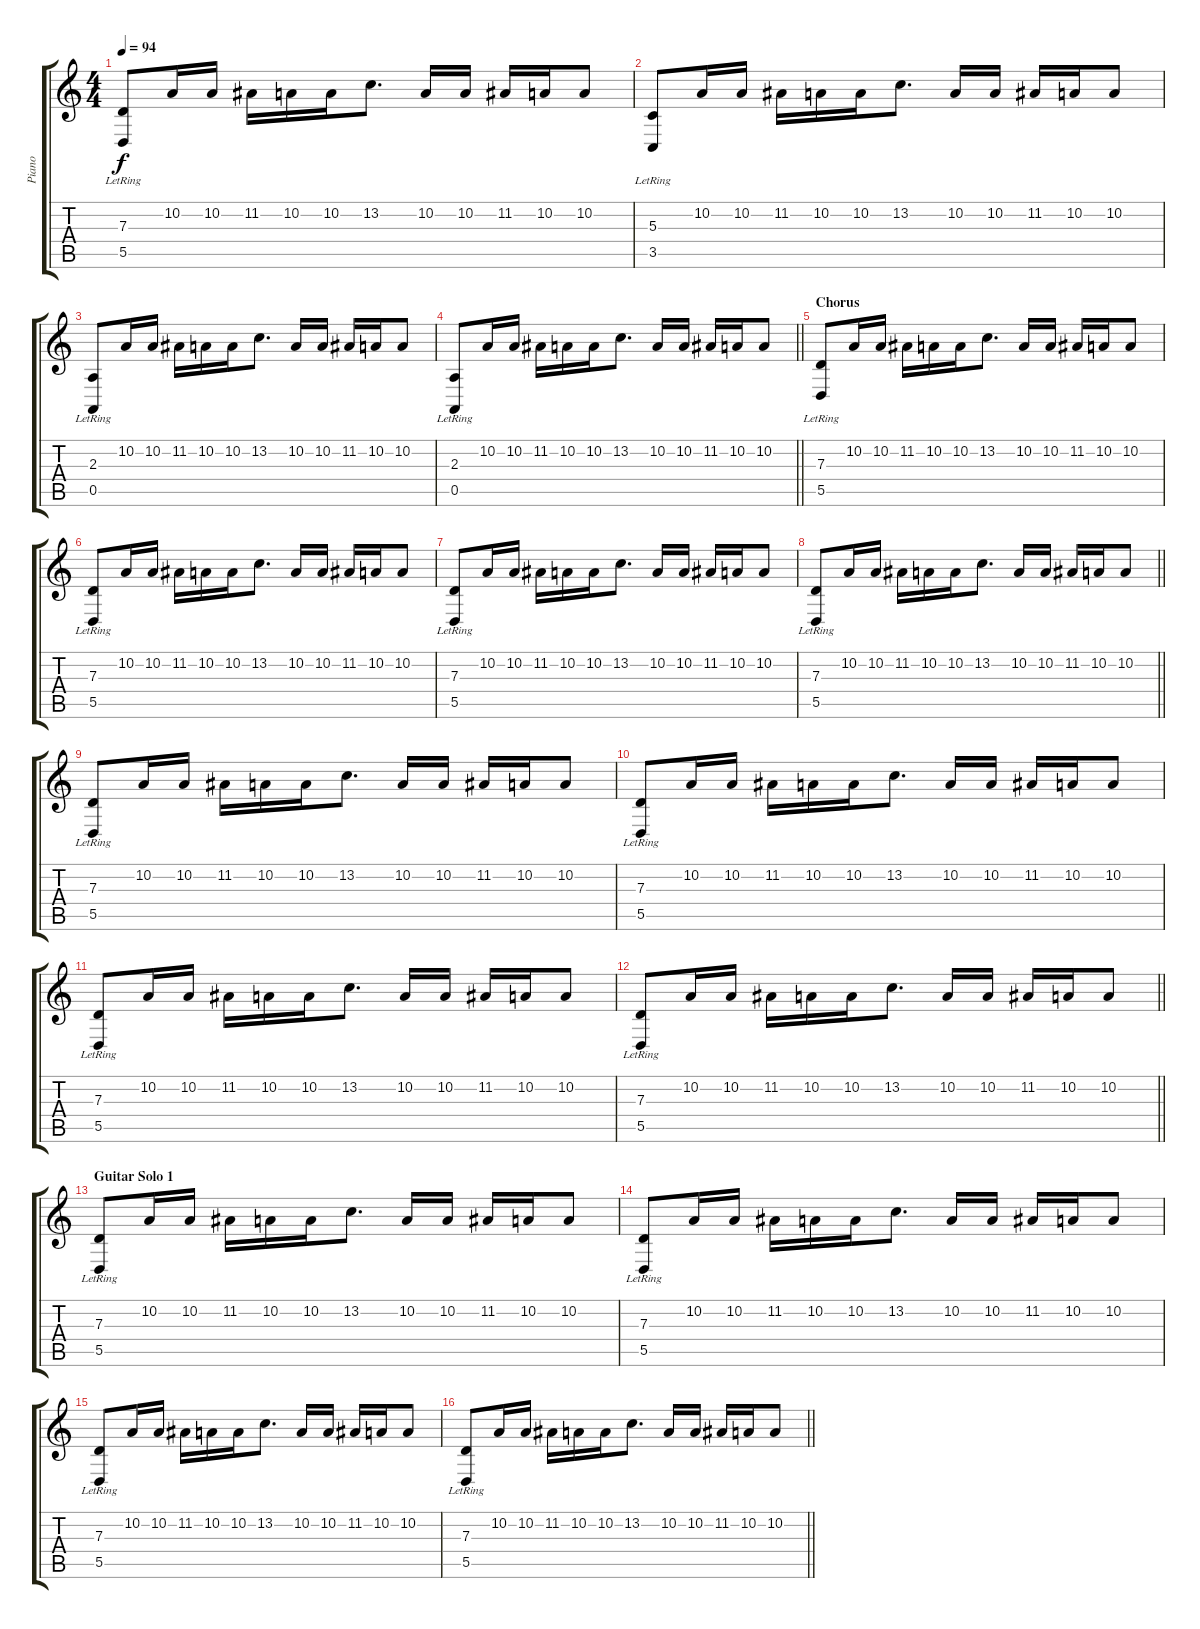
\track ("Piano" "Piano") {instrument electricgrandpiano}
\staff {score tabs}
\tuning (E4 B3 G3 D3 A2 D2) {hide}
\ts (4 4)
\tempo 94
\clef g2
\ks c
(7.3{lr} 5.5{lr}).8{dy f} 10.2.16 10.2.16 11.2.16 10.2.16 10.2.16 13.2.8{d} 10.2.16 10.2.16 11.2.16 10.2.16 10.2.8 |
(5.3{lr} 3.5{lr}).8 10.2.16 10.2.16 11.2.16 10.2.16 10.2.16 13.2.8{d} 10.2.16 10.2.16 11.2.16 10.2.16 10.2.8 |
(2.3{lr} 0.5{lr}).8 10.2.16 10.2.16 11.2.16 10.2.16 10.2.16 13.2.8{d} 10.2.16 10.2.16 11.2.16 10.2.16 10.2.8 |
\barLineRight lightlight
(2.3{lr} 0.5{lr}).8 10.2.16 10.2.16 11.2.16 10.2.16 10.2.16 13.2.8{d} 10.2.16 10.2.16 11.2.16 10.2.16 10.2.8 |
\section ("" "Chorus")
(7.3{lr} 5.5{lr}).8 10.2.16 10.2.16 11.2.16 10.2.16 10.2.16 13.2.8{d} 10.2.16 10.2.16 11.2.16 10.2.16 10.2.8 |
(7.3{lr} 5.5{lr}).8 10.2.16 10.2.16 11.2.16 10.2.16 10.2.16 13.2.8{d} 10.2.16 10.2.16 11.2.16 10.2.16 10.2.8 |
(7.3{lr} 5.5{lr}).8 10.2.16 10.2.16 11.2.16 10.2.16 10.2.16 13.2.8{d} 10.2.16 10.2.16 11.2.16 10.2.16 10.2.8 |
\barLineRight lightlight
(7.3{lr} 5.5{lr}).8 10.2.16 10.2.16 11.2.16 10.2.16 10.2.16 13.2.8{d} 10.2.16 10.2.16 11.2.16 10.2.16 10.2.8 |
(7.3{lr} 5.5{lr}).8 10.2.16 10.2.16 11.2.16 10.2.16 10.2.16 13.2.8{d} 10.2.16 10.2.16 11.2.16 10.2.16 10.2.8 |
(7.3{lr} 5.5{lr}).8 10.2.16 10.2.16 11.2.16 10.2.16 10.2.16 13.2.8{d} 10.2.16 10.2.16 11.2.16 10.2.16 10.2.8 |
(7.3{lr} 5.5{lr}).8 10.2.16 10.2.16 11.2.16 10.2.16 10.2.16 13.2.8{d} 10.2.16 10.2.16 11.2.16 10.2.16 10.2.8 |
\barLineRight lightlight
(7.3{lr} 5.5{lr}).8 10.2.16 10.2.16 11.2.16 10.2.16 10.2.16 13.2.8{d} 10.2.16 10.2.16 11.2.16 10.2.16 10.2.8 |
\section ("" "Guitar Solo 1")
(7.3{lr} 5.5{lr}).8 10.2.16 10.2.16 11.2.16 10.2.16 10.2.16 13.2.8{d} 10.2.16 10.2.16 11.2.16 10.2.16 10.2.8 |
(7.3{lr} 5.5{lr}).8 10.2.16 10.2.16 11.2.16 10.2.16 10.2.16 13.2.8{d} 10.2.16 10.2.16 11.2.16 10.2.16 10.2.8 |
(7.3{lr} 5.5{lr}).8 10.2.16 10.2.16 11.2.16 10.2.16 10.2.16 13.2.8{d} 10.2.16 10.2.16 11.2.16 10.2.16 10.2.8 |
\barLineRight lightlight
(7.3{lr} 5.5{lr}).8 10.2.16 10.2.16 11.2.16 10.2.16 10.2.16 13.2.8{d} 10.2.16 10.2.16 11.2.16 10.2.16 10.2.8
